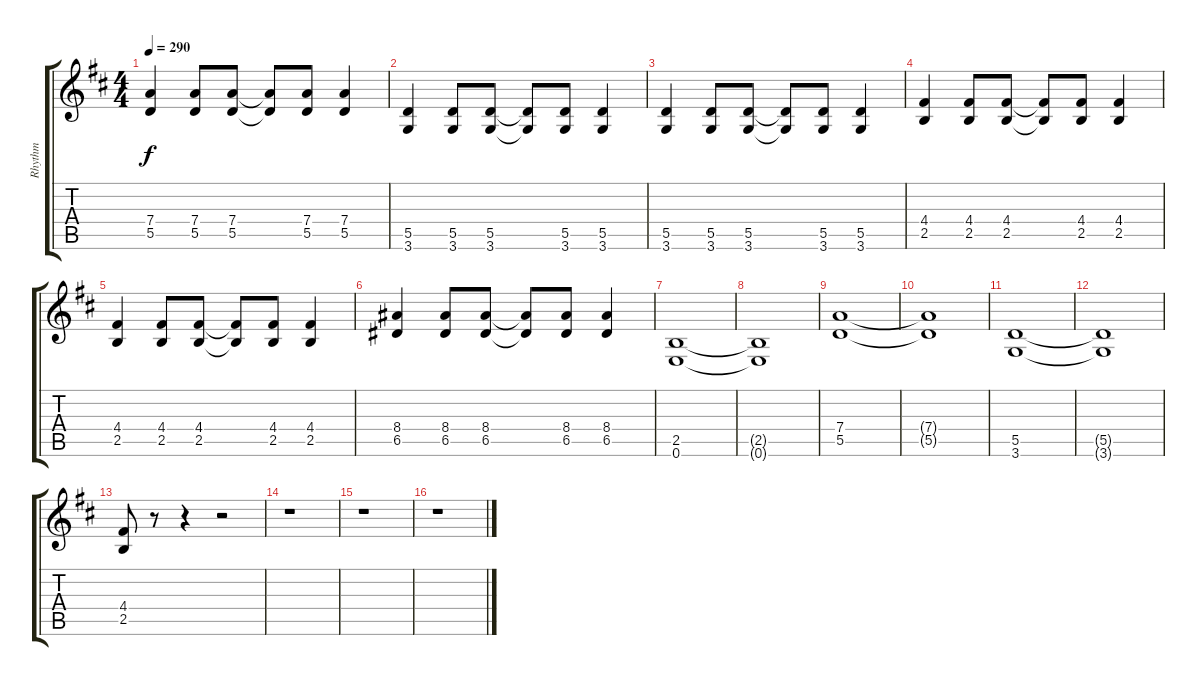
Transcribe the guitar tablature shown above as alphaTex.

\track ("Rhythm" "Rhythm") {instrument distortionguitar}
\staff {score tabs}
\tuning (E4 B3 G3 D3 A2 E2) {hide}
\ts (4 4)
\tempo 290
\clef g2
\ks d
(7.4 5.5).4{dy f} (7.4 5.5).8 (7.4 5.5).8 (7.4{t} 5.5{t}).8 (7.4 5.5).8 (7.4 5.5).4 |
(5.5 3.6).4 (5.5 3.6).8 (5.5 3.6).8 (5.5{t} 3.6{t}).8 (5.5 3.6).8 (5.5 3.6).4 |
(5.5 3.6).4 (5.5 3.6).8 (5.5 3.6).8 (5.5{t} 3.6{t}).8 (5.5 3.6).8 (5.5 3.6).4 |
(4.4 2.5).4 (4.4 2.5).8 (4.4 2.5).8 (4.4{t} 2.5{t}).8 (4.4 2.5).8 (4.4 2.5).4 |
(4.4 2.5).4 (4.4 2.5).8 (4.4 2.5).8 (4.4{t} 2.5{t}).8 (4.4 2.5).8 (4.4 2.5).4 |
(8.4 6.5).4 (8.4 6.5).8 (8.4 6.5).8 (8.4{t} 6.5{t}).8 (8.4 6.5).8 (8.4 6.5).4 |
(2.5 0.6).1 |
(2.5{t} 0.6{t}).1 |
(7.4 5.5).1 |
(7.4{t} 5.5{t}).1 |
(5.5 3.6).1 |
(5.5{t} 3.6{t}).1 |
(4.4 2.5).8 r.8 r.4 r.2 |
r.1 |
r.1 |
r.1
